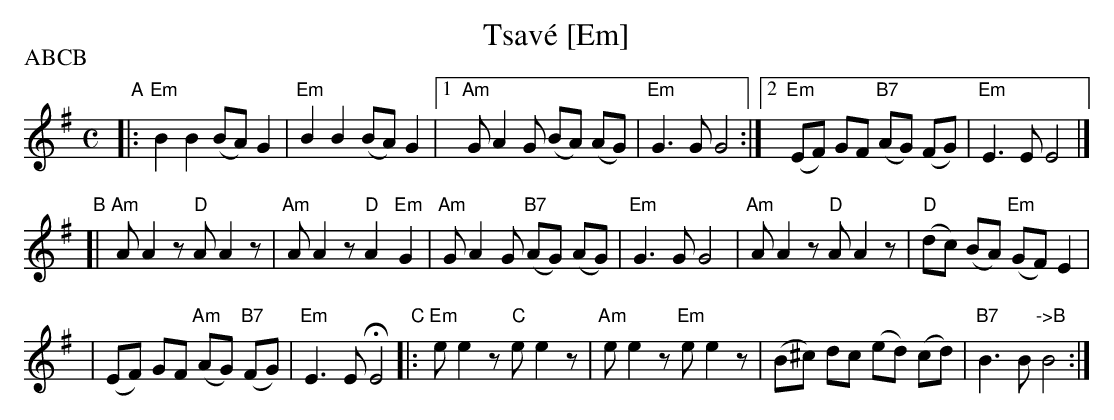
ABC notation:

X:1
T: Tsav\'e [Em]
M: C
L: 1/8
P: ABCB
K: Em
"A"\
|: "Em"kB2 kB2 (BA) G2 | "Em"kB2 kB2 (BA) G2 \
|1 "Am"G A2 G (BA) (AG) | "Em"G3 G G4 \
:|2 "Em"(EF) GF "B7"(AG) (FG) | "Em"E3 E E4 |]
"B"[| "Am"kA kA2z "D"kA kA2z | "Am"kA kA2z "D"A2 "Em"G2 \
| "Am"G A2 G "B7"(AG) (AG) | "Em"G3 G G4 \
| "Am"kA kA2z "D"kA kA2z | "D"(dc) (BA) "Em"(GF) E2 |
| (EF) GF "Am"(AG) "B7"(FG) | "Em"E3 E HE4 \
"C"\
|: "Em"ke ke2z "C"ke ke2z | "Am"ke ke2z "Em"ke ke2z | (B^c) dc (ed) (cd) | "B7"B3 B "->B"B4 :|
